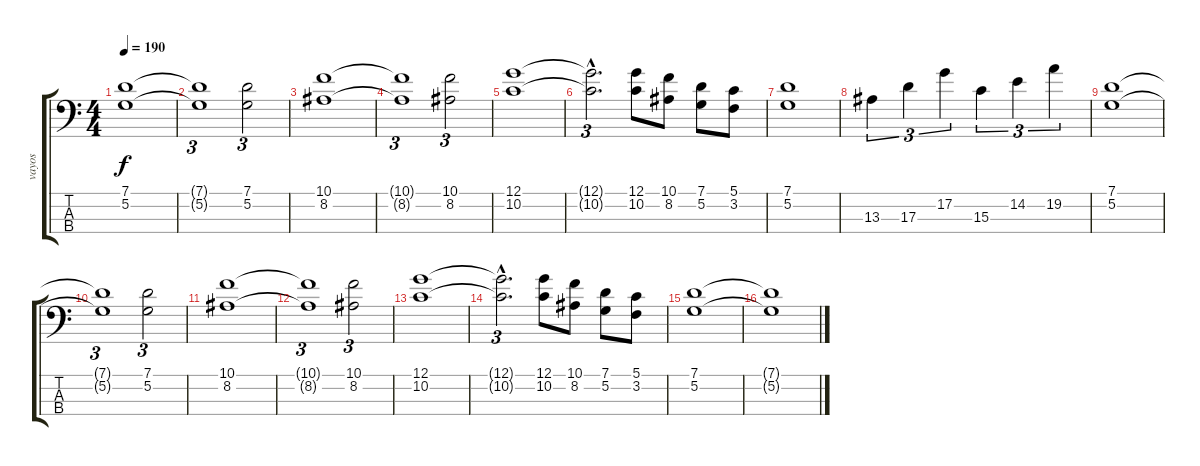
\track ("vayos" "vayos") {instrument electricbassfinger}
\staff {score tabs}
\tuning (G2 D2 A1 E1) {hide}
\ts (4 4)
\tempo 190
\clef f4
\ks c
(7.1 5.2).1{dy f} |
(7.1{t} 5.2{t}).1{tu (3 2)} (7.1 5.2).2{tu (3 2)} |
(10.1 8.2).1 |
(10.1{t} 8.2{t}).1{tu (3 2)} (10.1 8.2).2{tu (3 2)} |
(12.1 10.2).1 |
(12.1{hac t} 10.2{hac t}).2{d tu (3 2)} (12.1 10.2).8 (10.1 8.2).8 (7.1 5.2).8 (5.1 3.2).8 |
(7.1 5.2).1 |
13.3.4{tu (3 2)} 17.3.4{tu (3 2)} 17.2.4{tu (3 2)} 15.3.4{tu (3 2)} 14.2.4{tu (3 2)} 19.2.4{tu (3 2)} |
(7.1 5.2).1 |
(7.1{t} 5.2{t}).1{tu (3 2)} (7.1 5.2).2{tu (3 2)} |
(10.1 8.2).1 |
(10.1{t} 8.2{t}).1{tu (3 2)} (10.1 8.2).2{tu (3 2)} |
(12.1 10.2).1 |
(12.1{hac t} 10.2{hac t}).2{d tu (3 2)} (12.1 10.2).8 (10.1 8.2).8 (7.1 5.2).8 (5.1 3.2).8 |
(7.1 5.2).1 |
(7.1{t} 5.2{t}).1
